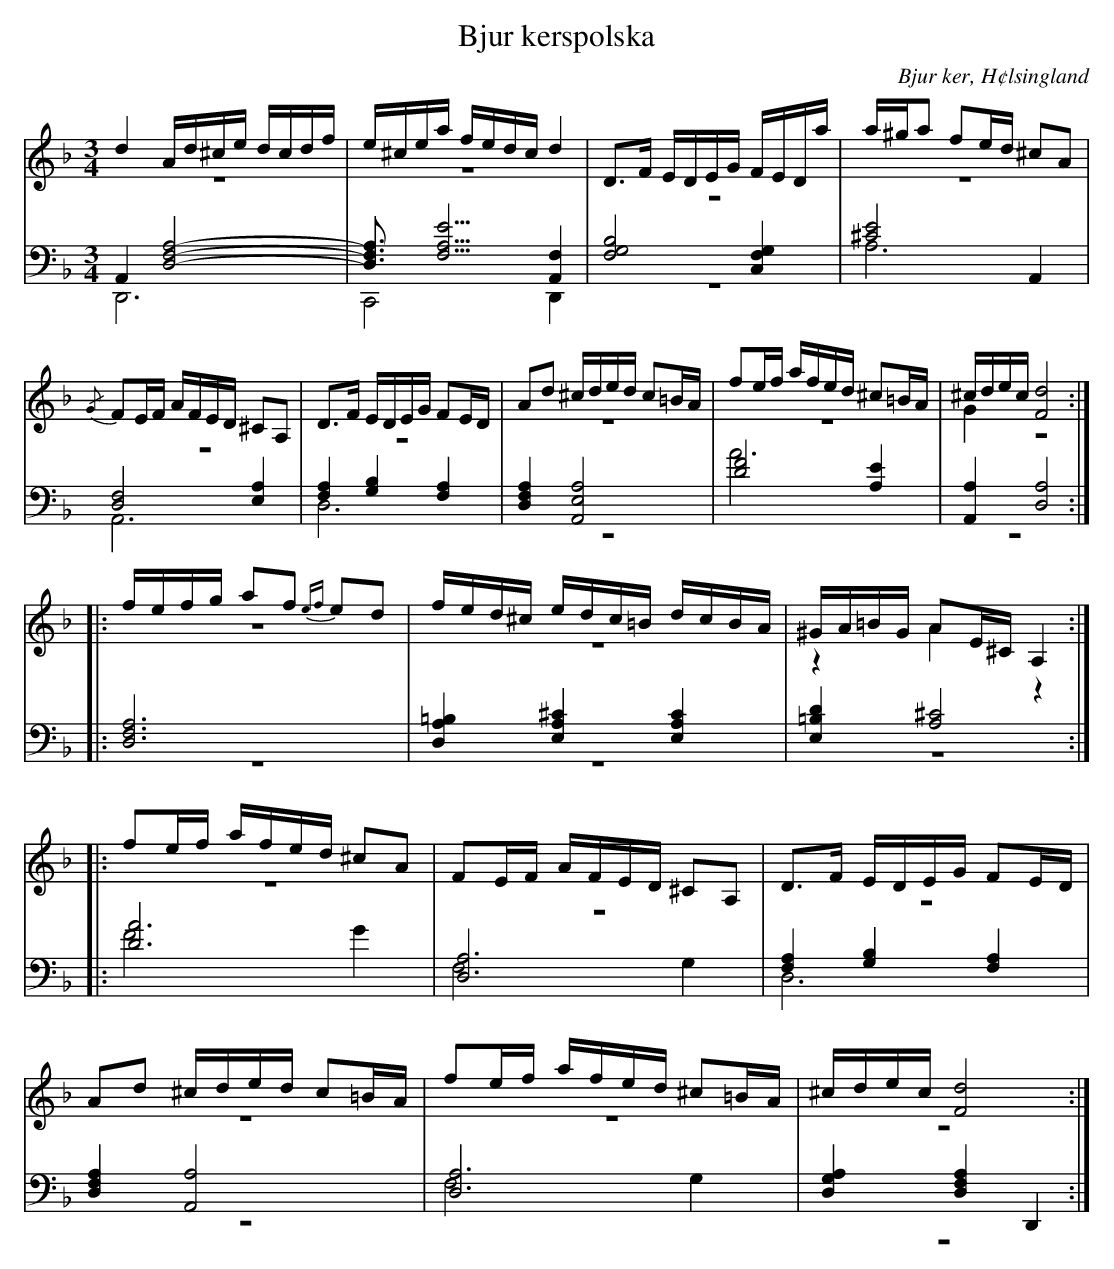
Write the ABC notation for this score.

X:1
T: Bjur kerspolska
O: Bjur ker, H¢lsingland
M: 3/4
L: 1/16
K: Dm
V:1
V:2 merge
V:3
V:4 merge
V:1
d4 Ad^ce dcdf |e^cea fedc d4|D2>F2 EDEG FEDa|a^ga2 f2ed ^c2A2|
{/G}F2EF AFED ^C2A,2|D2>F2 EDEG F2ED|A2d2 ^cded c2=BA|f2ef afed ^c2=BA|^cdec [F8d8]:|
|:fefg a2f2 {ef}e2d2 |fed^c edc=B dcBA|^GA=BG A2E^C A,4:|
|:f2ef afed ^c2A2|F2EF AFED ^C2A,2|D2>F2 EDEG F2ED|
A2d2 ^cded c2=BA|f2ef afed ^c2=BA|^cdec [F8d8]:|
V:2
z12|z12|z12|z12|
z12|z12|z12|z12|G4 z8:|
|:z12|z12|z4 A4 z4:|
|:z12|z12|z12|
z12|z12|z12:|
V:3 clef=bass
A,,4 [D,8F,8A,8]-|[D,3F,3A,3] [F,5A,5E5] [F,4A,,4]|[B,8F,8G,8] [C,4F,4G,4]|[^C8E8] A,,4|
[D,8F,8] [E,4A,4]|[F,4A,4] [G,4B,4] [F,4A,4]|[D,4F,4A,4] [A,,8E,8A,8]|[D8F8] [A,4E4]|[A,,4A,4] [D,8A,8]:|
|:[D,12F,12A,12]|[D,4A,4=B,4] [E,4A,4^C4] [E,4A,4C4]|[E,4=B,4D4] [A,8^C8]:|
|:[D12A12]|[D,12A,12]|[F,4A,4] [G,4B,4] [F,4A,4]|
[D,4F,4A,4] [A,,8A,8]|[D,12A,12]|[D,4G,4A,4] [D,4F,4A,4] D,,4:|
V:4 clef=bass
D,,12|C,,8 D,,4|z12|A,12|
A,,12|D,12|z12|A12|z12:|
|:z12|z12|z12:|
|:F8 G4|F,8 G,4|D,12|
z12|F,8 G,4|z12:|
